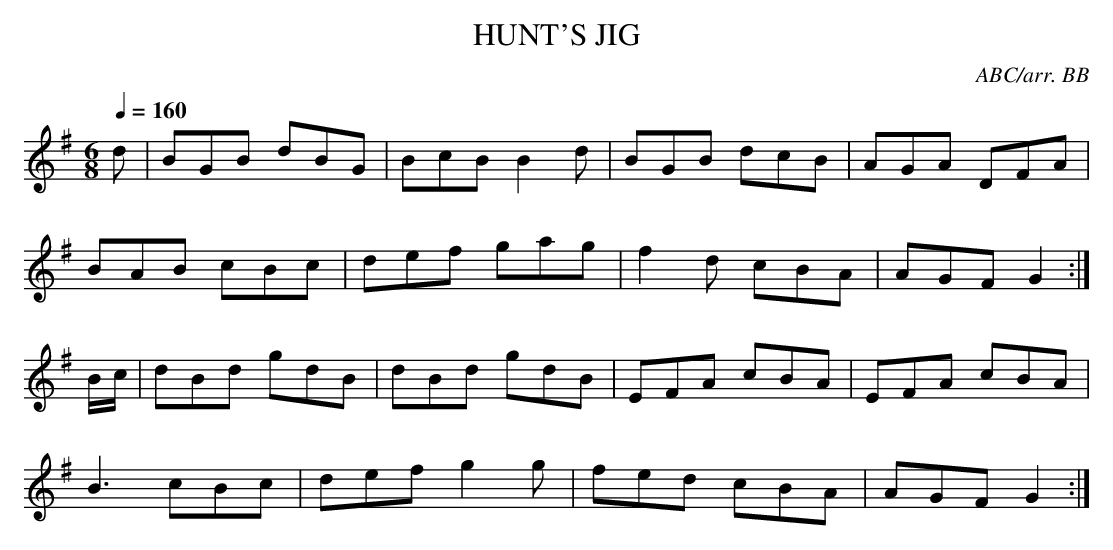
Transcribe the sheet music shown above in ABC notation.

X:1
T:HUNT'S JIG
C:ABC/arr. BB
M:6/8
L:1/8
Q:1/4=160
K:G
d|BGB dBG|BcB B2d|BGB dcB|AGA DFA|
BAB cBc|def gag|f2d cBA|AGF G2:|
B/c/|dBd gdB|dBd gdB|EFA cBA|EFA cBA|
B3 cBc|def g2g|fed cBA|AGF G2:|
